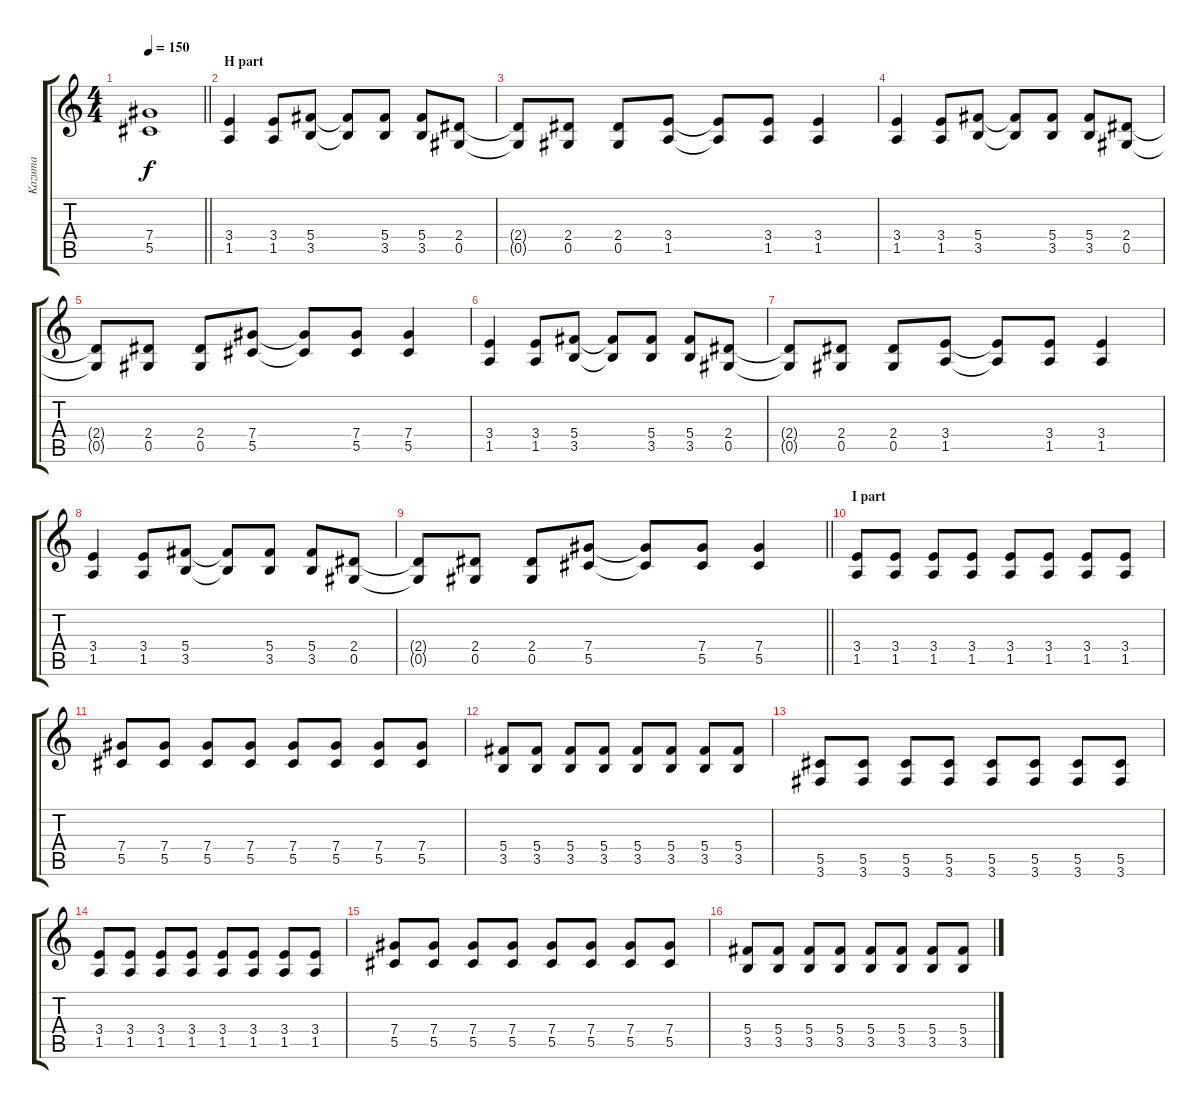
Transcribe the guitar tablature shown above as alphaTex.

\track ("Kazuma" "Kazuma") {instrument distortionguitar}
\staff {score tabs}
\tuning (Eb4 Bb3 Gb3 Db3 Ab2 Eb2) {hide}
\ts (4 4)
\tempo 150
\clef g2
\barLineRight lightlight
\ks c
(7.4{t} 5.5{t}).1{dy f} |
\section ("" "H part")
(3.4 1.5).4 (3.4 1.5).8 (5.4 3.5).8 (5.4{t} 3.5{t}).8 (5.4 3.5).8 (5.4 3.5).8 (2.4 0.5).8 |
(2.4{t} 0.5{t}).8 (2.4 0.5).8 (2.4 0.5).8 (3.4 1.5).8 (3.4{t} 1.5{t}).8 (3.4 1.5).8 (3.4 1.5).4 |
(3.4 1.5).4 (3.4 1.5).8 (5.4 3.5).8 (5.4{t} 3.5{t}).8 (5.4 3.5).8 (5.4 3.5).8 (2.4 0.5).8 |
(2.4{t} 0.5{t}).8 (2.4 0.5).8 (2.4 0.5).8 (7.4 5.5).8 (7.4{t} 5.5{t}).8 (7.4 5.5).8 (7.4 5.5).4 |
(3.4 1.5).4 (3.4 1.5).8 (5.4 3.5).8 (5.4{t} 3.5{t}).8 (5.4 3.5).8 (5.4 3.5).8 (2.4 0.5).8 |
(2.4{t} 0.5{t}).8 (2.4 0.5).8 (2.4 0.5).8 (3.4 1.5).8 (3.4{t} 1.5{t}).8 (3.4 1.5).8 (3.4 1.5).4 |
(3.4 1.5).4 (3.4 1.5).8 (5.4 3.5).8 (5.4{t} 3.5{t}).8 (5.4 3.5).8 (5.4 3.5).8 (2.4 0.5).8 |
\barLineRight lightlight
(2.4{t} 0.5{t}).8 (2.4 0.5).8 (2.4 0.5).8 (7.4 5.5).8 (7.4{t} 5.5{t}).8 (7.4 5.5).8 (7.4 5.5).4 |
\section ("" "I part")
(3.4 1.5).8 (3.4 1.5).8 (3.4 1.5).8 (3.4 1.5).8 (3.4 1.5).8 (3.4 1.5).8 (3.4 1.5).8 (3.4 1.5).8 |
(7.4 5.5).8 (7.4 5.5).8 (7.4 5.5).8 (7.4 5.5).8 (7.4 5.5).8 (7.4 5.5).8 (7.4 5.5).8 (7.4 5.5).8 |
(5.4 3.5).8 (5.4 3.5).8 (5.4 3.5).8 (5.4 3.5).8 (5.4 3.5).8 (5.4 3.5).8 (5.4 3.5).8 (5.4 3.5).8 |
(5.5 3.6).8 (5.5 3.6).8 (5.5 3.6).8 (5.5 3.6).8 (5.5 3.6).8 (5.5 3.6).8 (5.5 3.6).8 (5.5 3.6).8 |
(3.4 1.5).8 (3.4 1.5).8 (3.4 1.5).8 (3.4 1.5).8 (3.4 1.5).8 (3.4 1.5).8 (3.4 1.5).8 (3.4 1.5).8 |
(7.4 5.5).8 (7.4 5.5).8 (7.4 5.5).8 (7.4 5.5).8 (7.4 5.5).8 (7.4 5.5).8 (7.4 5.5).8 (7.4 5.5).8 |
(5.4 3.5).8 (5.4 3.5).8 (5.4 3.5).8 (5.4 3.5).8 (5.4 3.5).8 (5.4 3.5).8 (5.4 3.5).8 (5.4 3.5).8
